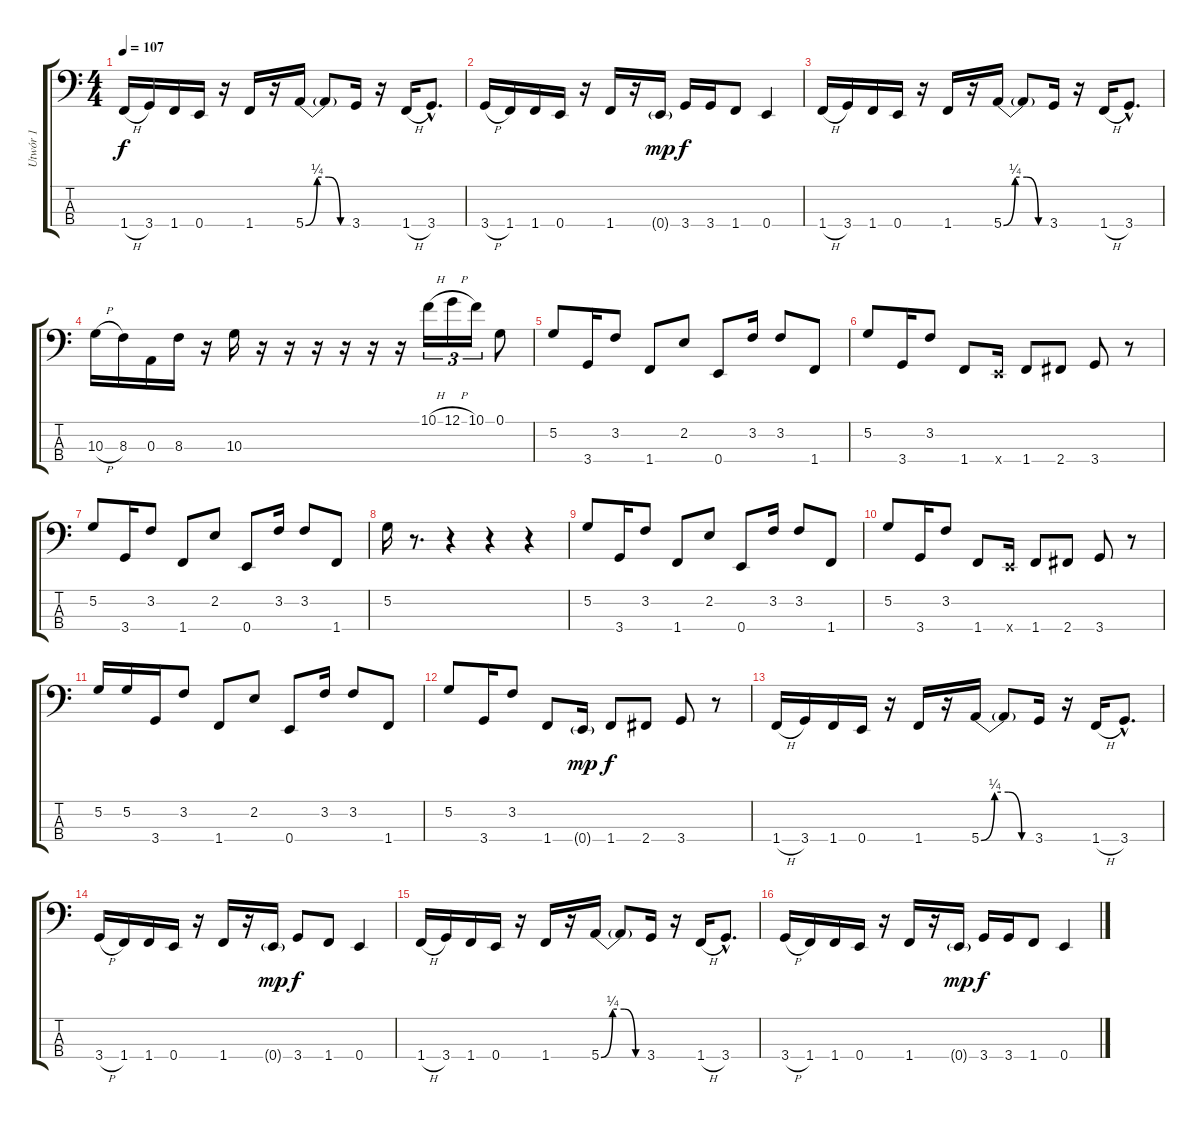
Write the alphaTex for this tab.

\track ("Utwór 1" "Utwór 1") {instrument electricbassfinger}
\staff {score tabs}
\tuning (G2 D2 A1 E1) {hide}
\ts (4 4)
\tempo 107
\clef f4
\ks c
1.4{h}.16{dy f} 3.4.16 1.4.16 0.4.16 r.16 1.4.16 r.16 5.4{be (custom 0 0 15 1 30 1 45 0 60 0)}.16 5.4{t}.8 3.4.16 r.16 1.4{h}.16 3.4{hac}.8{d} |
3.4{h}.16 1.4.16 1.4.16 0.4.16 r.16 1.4.16 r.16 0.4{g}.16{dy mp} 3.4.16{dy f} 3.4.16 1.4.8 0.4.4 |
1.4{h}.16 3.4.16 1.4.16 0.4.16 r.16 1.4.16 r.16 5.4{be (custom 0 0 15 1 30 1 45 0 60 0)}.16 5.4{t}.8 3.4.16 r.16 1.4{h}.16 3.4{hac}.8{d} |
10.3{h}.16 8.3.16 0.3.16 8.3.16 r.16 10.3.16 r.16 r.16 r.16 r.16 r.16 r.16{instrument slapbass1} 10.1{h}.16{tu (3 2)} 12.1{h}.16{tu (3 2)} 10.1.16{tu (3 2)} 0.1.8 |
5.2.8{instrument electricbassfinger} 3.4.16 3.2.8 1.4.8 2.2.8 0.4.8 3.2.16 3.2.8 1.4.8 |
5.2.8 3.4.16 3.2.8 1.4.8 0.4{x}.16 1.4.8 2.4.8 3.4.8 r.8 |
5.2.8 3.4.16 3.2.8 1.4.8 2.2.8 0.4.8 3.2.16 3.2.8 1.4.8 |
5.2.16 r.8{d} r.4 r.4 r.4 |
5.2.8 3.4.16 3.2.8 1.4.8 2.2.8 0.4.8 3.2.16 3.2.8 1.4.8 |
5.2.8 3.4.16 3.2.8 1.4.8 0.4{x}.16 1.4.8 2.4.8 3.4.8 r.8 |
5.2.16 5.2.16 3.4.16 3.2.8 1.4.8 2.2.8 0.4.8 3.2.16 3.2.8 1.4.8 |
5.2.8 3.4.16 3.2.8 1.4.8 0.4{g}.16{dy mp} 1.4.8{dy f} 2.4.8 3.4.8 r.8 |
1.4{h}.16 3.4.16 1.4.16 0.4.16 r.16 1.4.16 r.16 5.4{be (custom 0 0 15 1 30 1 45 0 60 0)}.16 5.4{t}.8 3.4.16 r.16 1.4{h}.16 3.4{hac}.8{d} |
3.4{h}.16 1.4.16 1.4.16 0.4.16 r.16 1.4.16 r.16 0.4{g}.16{dy mp} 3.4.8{dy f} 1.4.8 0.4.4 |
1.4{h}.16 3.4.16 1.4.16 0.4.16 r.16 1.4.16 r.16 5.4{be (custom 0 0 15 1 30 1 45 0 60 0)}.16 5.4{t}.8 3.4.16 r.16 1.4{h}.16 3.4{hac}.8{d} |
3.4{h}.16 1.4.16 1.4.16 0.4.16 r.16 1.4.16 r.16 0.4{g}.16{dy mp} 3.4.16{dy f} 3.4.16 1.4.8 0.4.4
